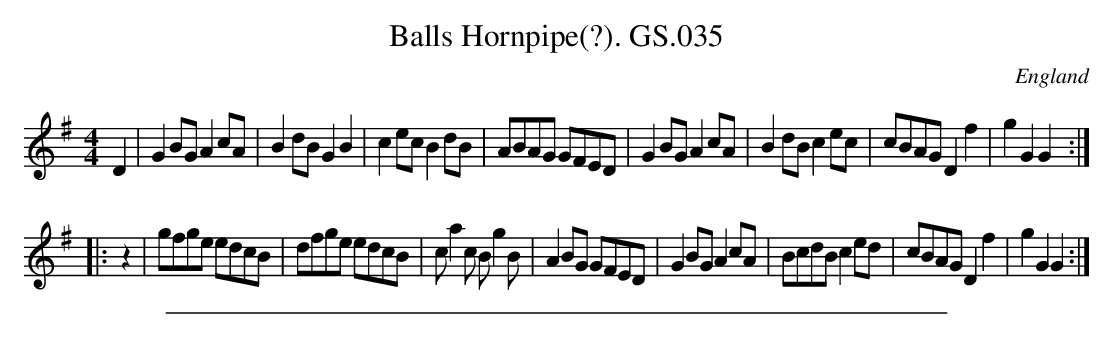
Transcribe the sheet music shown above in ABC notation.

X:1
T: Balls Hornpipe(?). GS.035
M:4/4
L:1/8
O:England
K:G major
D2 |\
G2 BG A2 cA | B2 dB G2B2 | c2 ec B2 dB | ABAG GFED |\
G2 BG A2 cA | B2 dB c2 ec | cBAG D2f2 | g2 G2G2 :|
|: z2 |\
gfge edcB | dfge edcB | ca2 c B g2 B | A2 BG GFED |\
G2 BG A2 cA | BcdB c2 ed | cBAG D2 f2 | g2G2G2 :|
